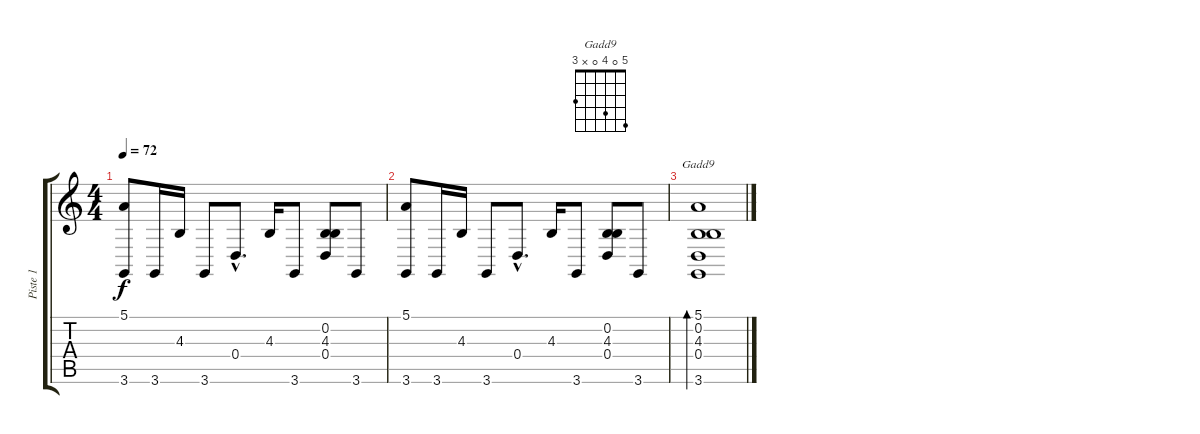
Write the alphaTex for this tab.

\track ("Piste 1" "Piste 1") {instrument fx7echoes}
\staff {score tabs}
\tuning (E4 B3 G3 D3 A2 E2) {hide}
\chord ("Gadd9" 5 0 4 0 x 3)
\ts (4 4)
\tempo 72
\clef g2
\ks c
(5.1 3.6).8{dy f} 3.6.16 4.3.16 3.6.8 0.4{hac}.8{d} 4.3.16 3.6.8 (0.2 4.3 0.4).8 3.6.8 |
(5.1 3.6).8 3.6.16 4.3.16 3.6.8 0.4{hac}.8{d} 4.3.16 3.6.8 (0.2 4.3 0.4).8 3.6.8 |
(5.1 0.2 4.3 0.4 3.6).1{bd 480 ch "Gadd9"}
